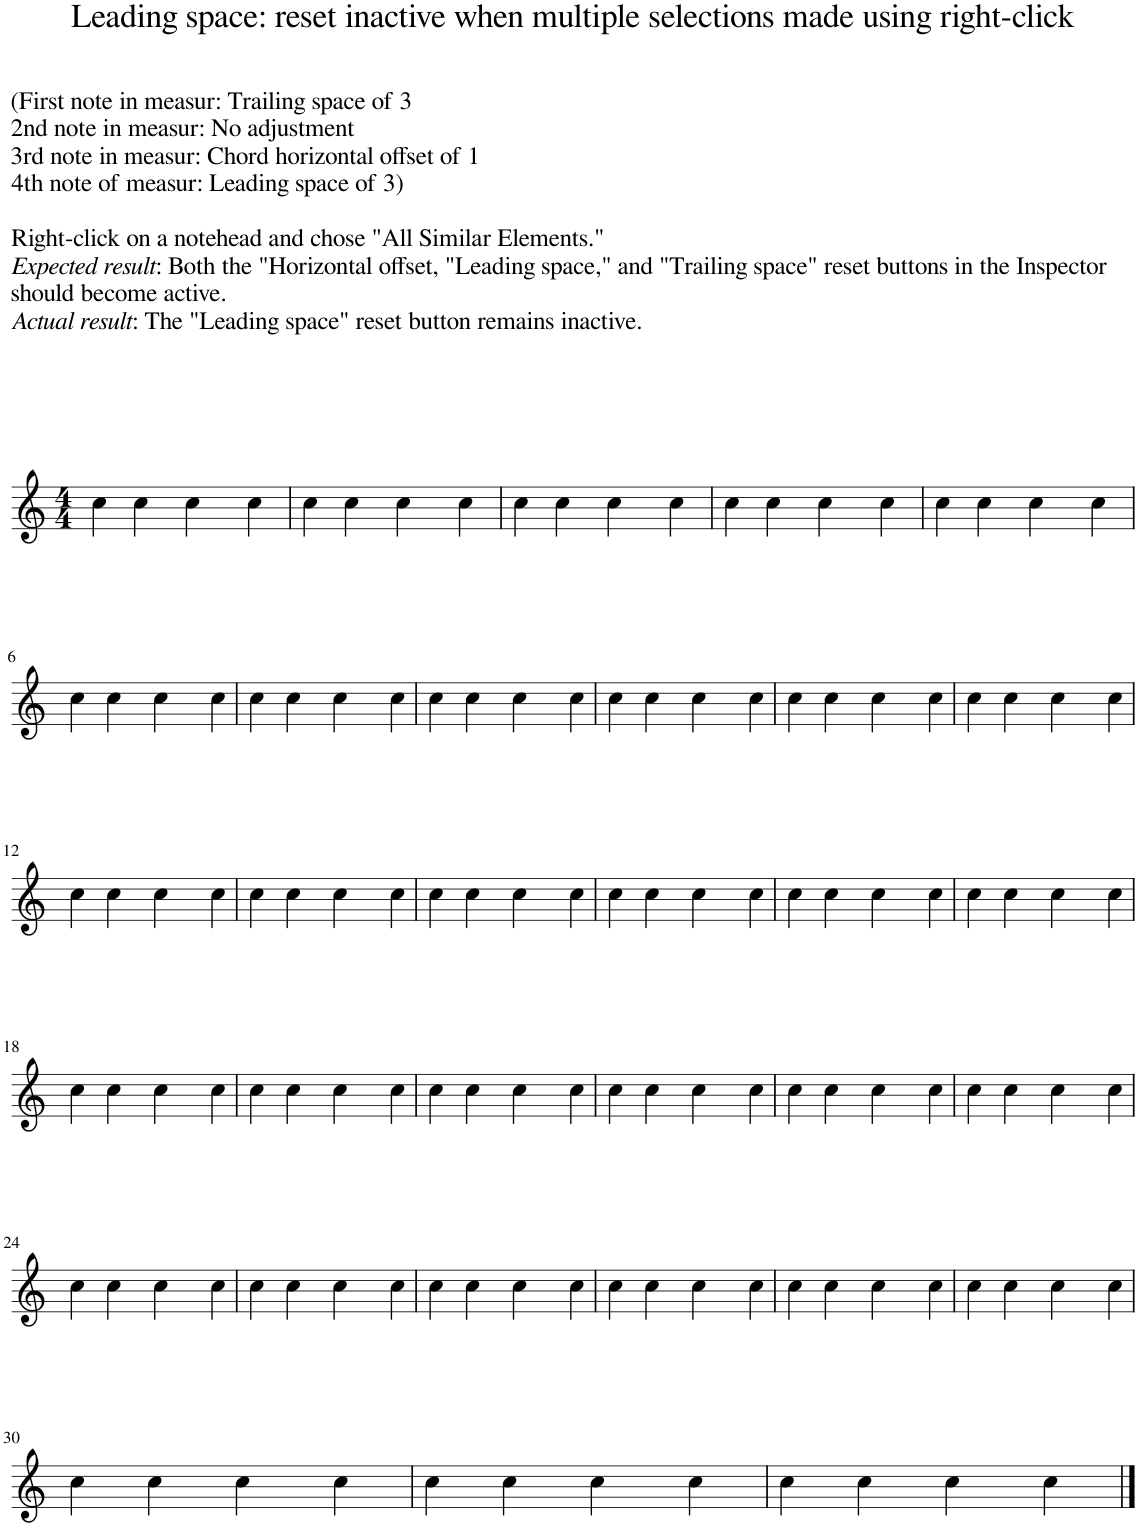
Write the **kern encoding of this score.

**kern
*part1
*staff1
*I"Piano
*I'Pno.
*clefG2
*k[]
*M4/4
=1
4cc\
4cc\
4cc\
4cc\
=2
4cc\
4cc\
4cc\
4cc\
=3
4cc\
4cc\
4cc\
4cc\
=4
4cc\
4cc\
4cc\
4cc\
=5
4cc\
4cc\
4cc\
4cc\
!!LO:LB:g=z
=6
4cc\
4cc\
4cc\
4cc\
=7
4cc\
4cc\
4cc\
4cc\
=8
4cc\
4cc\
4cc\
4cc\
=9
4cc\
4cc\
4cc\
4cc\
=10
4cc\
4cc\
4cc\
4cc\
=11
4cc\
4cc\
4cc\
4cc\
!!LO:LB:g=z
=12
4cc\
4cc\
4cc\
4cc\
=13
4cc\
4cc\
4cc\
4cc\
=14
4cc\
4cc\
4cc\
4cc\
=15
4cc\
4cc\
4cc\
4cc\
=16
4cc\
4cc\
4cc\
4cc\
=17
4cc\
4cc\
4cc\
4cc\
!!LO:LB:g=z
=18
4cc\
4cc\
4cc\
4cc\
=19
4cc\
4cc\
4cc\
4cc\
=20
4cc\
4cc\
4cc\
4cc\
=21
4cc\
4cc\
4cc\
4cc\
=22
4cc\
4cc\
4cc\
4cc\
=23
4cc\
4cc\
4cc\
4cc\
!!LO:LB:g=z
=24
4cc\
4cc\
4cc\
4cc\
=25
4cc\
4cc\
4cc\
4cc\
=26
4cc\
4cc\
4cc\
4cc\
=27
4cc\
4cc\
4cc\
4cc\
=28
4cc\
4cc\
4cc\
4cc\
=29
4cc\
4cc\
4cc\
4cc\
!!LO:LB:g=z
=30
4cc\
4cc\
4cc\
4cc\
=31
4cc\
4cc\
4cc\
4cc\
=32
4cc\
4cc\
4cc\
4cc\
==
*-
